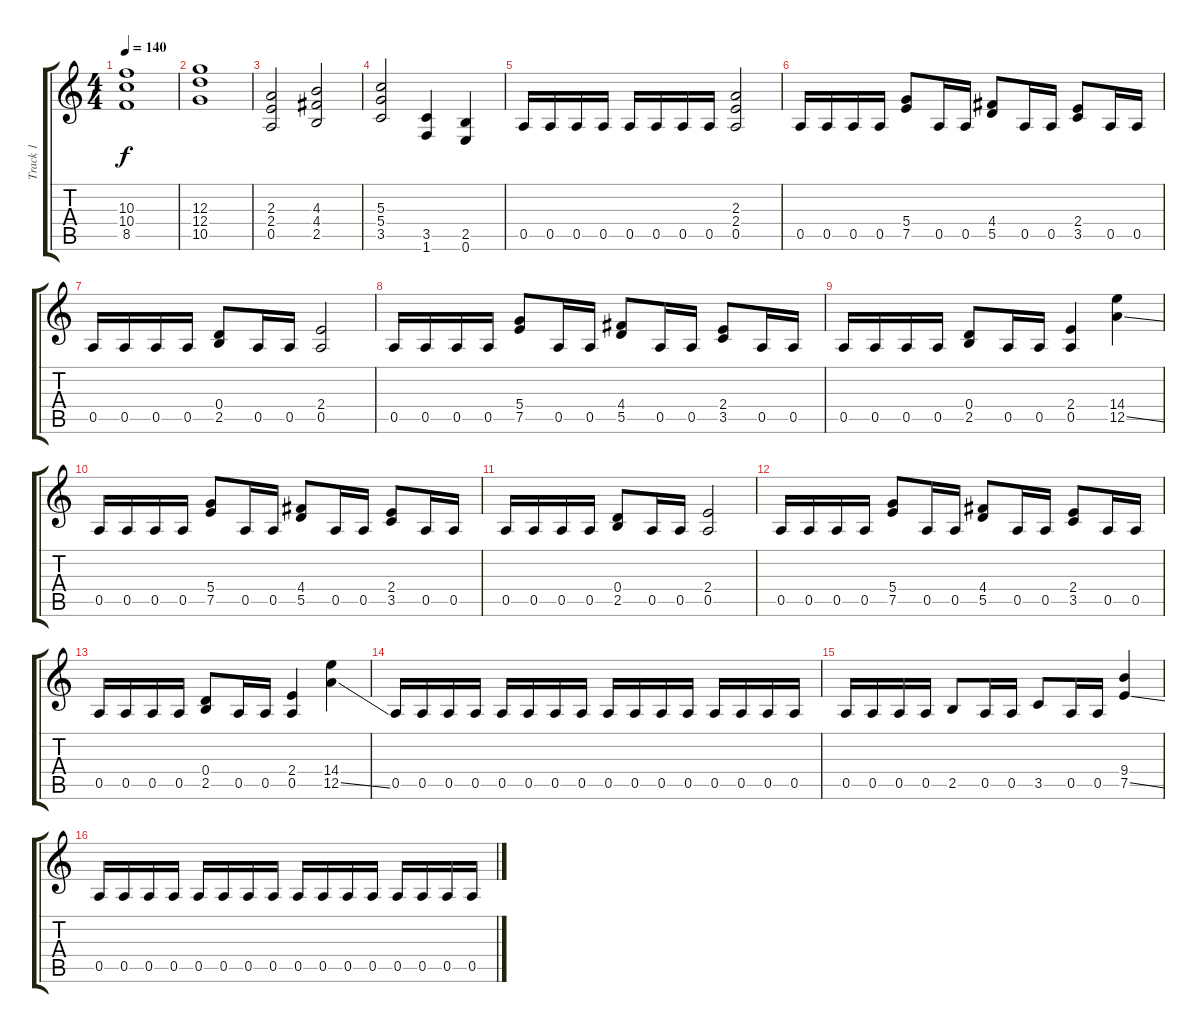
\track ("Track 1" "Track 1") {instrument distortionguitar}
\staff {score tabs}
\tuning (E4 B3 G3 D3 A2 E2) {hide}
\ts (4 4)
\tempo 140
\clef g2
\ks c
(10.3 10.4 8.5).1{dy f} |
(12.3 12.4 10.5).1 |
(2.3 2.4 0.5).2 (4.3 4.4 2.5).2 |
(5.3 5.4 3.5).2 (3.5 1.6).4 (2.5 0.6).4 |
0.5.16 0.5.16 0.5.16 0.5.16 0.5.16 0.5.16 0.5.16 0.5.16 (2.3 2.4 0.5).2 |
0.5.16 0.5.16 0.5.16 0.5.16 (5.4 7.5).8 0.5.16 0.5.16 (4.4 5.5).8 0.5.16 0.5.16 (2.4 3.5).8 0.5.16 0.5.16 |
0.5.16 0.5.16 0.5.16 0.5.16 (0.4 2.5).8 0.5.16 0.5.16 (2.4 0.5).2 |
0.5.16 0.5.16 0.5.16 0.5.16 (5.4 7.5).8 0.5.16 0.5.16 (4.4 5.5).8 0.5.16 0.5.16 (2.4 3.5).8 0.5.16 0.5.16 |
0.5.16 0.5.16 0.5.16 0.5.16 (0.4 2.5).8 0.5.16 0.5.16 (2.4 0.5).4 (14.4 12.5{ss}).4 |
0.5.16 0.5.16 0.5.16 0.5.16 (5.4 7.5).8 0.5.16 0.5.16 (4.4 5.5).8 0.5.16 0.5.16 (2.4 3.5).8 0.5.16 0.5.16 |
0.5.16 0.5.16 0.5.16 0.5.16 (0.4 2.5).8 0.5.16 0.5.16 (2.4 0.5).2 |
0.5.16 0.5.16 0.5.16 0.5.16 (5.4 7.5).8 0.5.16 0.5.16 (4.4 5.5).8 0.5.16 0.5.16 (2.4 3.5).8 0.5.16 0.5.16 |
0.5.16 0.5.16 0.5.16 0.5.16 (0.4 2.5).8 0.5.16 0.5.16 (2.4 0.5).4 (14.4 12.5{ss}).4 |
0.5.16 0.5.16 0.5.16 0.5.16 0.5.16 0.5.16 0.5.16 0.5.16 0.5.16 0.5.16 0.5.16 0.5.16 0.5.16 0.5.16 0.5.16 0.5.16 |
0.5.16 0.5.16 0.5.16 0.5.16 2.5.8 0.5.16 0.5.16 3.5.8 0.5.16 0.5.16 (9.4 7.5{ss}).4 |
0.5.16 0.5.16 0.5.16 0.5.16 0.5.16 0.5.16 0.5.16 0.5.16 0.5.16 0.5.16 0.5.16 0.5.16 0.5.16 0.5.16 0.5.16 0.5.16
